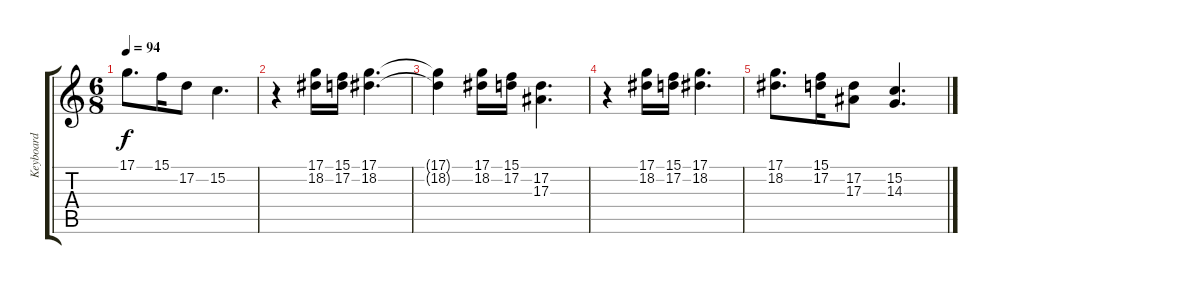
\track ("Keyboard" "Keyboard") {instrument musicbox}
\staff {score tabs}
\tuning (D4 A3 F3 C3 G2 D2) {hide}
\ts (6 8)
\tempo 94
\clef g2
\ks c
17.1.8{d dy f} 15.1.16 17.2.8 15.2.4{d} |
r.4 (17.1 18.2).16 (15.1 17.2).16 (17.1 18.2).4{d} |
(17.1{t} 18.2{t}).4 (17.1 18.2).16 (15.1 17.2).16 (17.2 17.3).4{d} |
r.4 (17.1 18.2).16 (15.1 17.2).16 (17.1 18.2).4{d} |
(17.1 18.2).8{d} (15.1 17.2).16 (17.2 17.3).8 (15.2 14.3).4{d}
